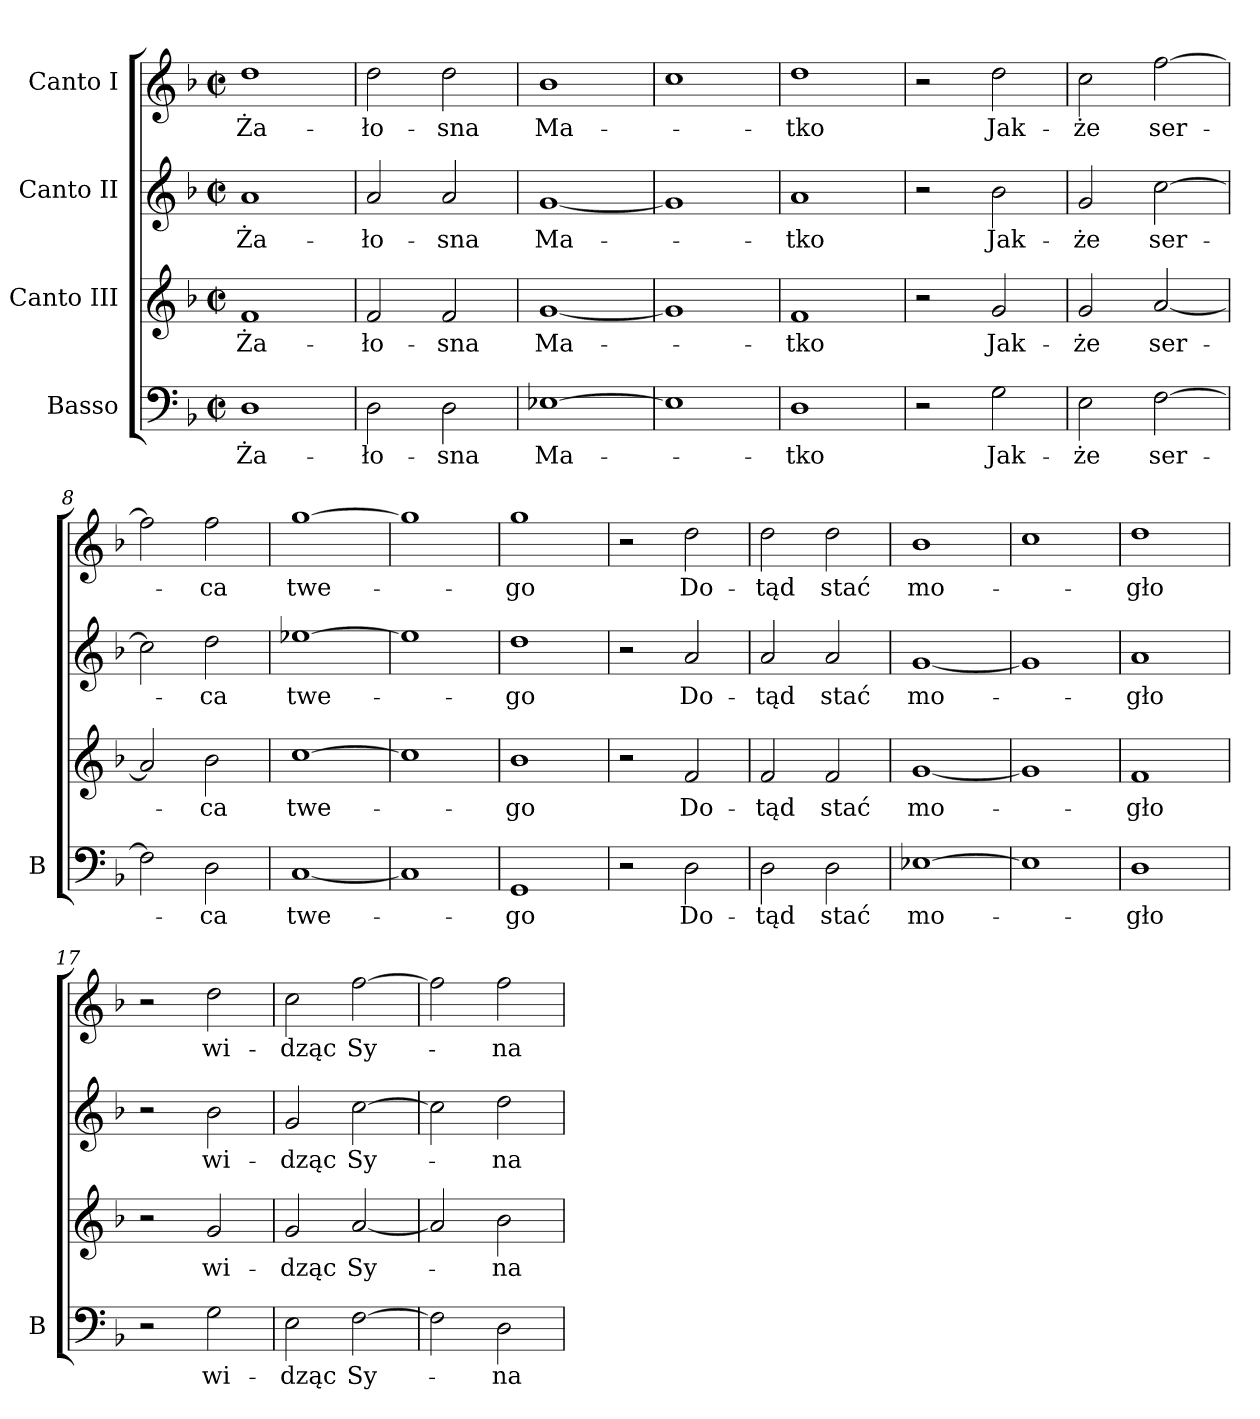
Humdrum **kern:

**kern	**text	**kern	**text	**kern	**text	**kern	**text
*part4	*part4	*part3	*part3	*part2	*part2	*part1	*part1
*staff4	*staff4	*staff3	*staff3	*staff2	*staff2	*staff1	*staff1
*I"Basso	*	*I"Canto III	*	*I"Canto II	*	*I"Canto I	*
*I'B	*	*	*	*	*	*	*
*clefF4	*	*clefG2	*	*clefG2	*	*clefG2	*
*k[b-]	*	*k[b-]	*	*k[b-]	*	*k[b-]	*
*M2/2	*	*M2/2	*	*M2/2	*	*M2/2	*
*met(c|)	*	*met(c|)	*	*met(c|)	*	*met(c|)	*
=1	=1	=1	=1	=1	=1	=1	=1
1D	Ża-	1f	Ża-	1a	Ża-	1dd	Ża-
=2	=2	=2	=2	=2	=2	=2	=2
2D\	-ło-	2f/	-ło-	2a/	-ło-	2dd\	-ło-
2D\	-sna	2f/	-sna	2a/	-sna	2dd\	-sna
=3	=3	=3	=3	=3	=3	=3	=3
[1E-X	Ma-	[1g	Ma-	[1g	Ma-	1b-	Ma-
=4	=4	=4	=4	=4	=4	=4	=4
1E-]	.	1g]	.	1g]	.	1cc	.
=5	=5	=5	=5	=5	=5	=5	=5
1D	-tko	1f	-tko	1a	-tko	1dd	-tko
=6	=6	=6	=6	=6	=6	=6	=6
2r	.	2r	.	2r	.	2r	.
2G\	Jak-	2g/	Jak-	2b-\	Jak-	2dd\	Jak-
=7	=7	=7	=7	=7	=7	=7	=7
2E\	-że	2g/	-że	2g/	-że	2cc\	-że
[2F\	ser-	[2a/	ser-	[2cc\	ser-	[2ff\	ser-
=8	=8	=8	=8	=8	=8	=8	=8
2F\]	.	2a/]	.	2cc\]	.	2ff\]	.
2D\	-ca	2b-\	-ca	2dd\	-ca	2ff\	-ca
=9	=9	=9	=9	=9	=9	=9	=9
[1C	twe-	[1cc	twe-	[1ee-X	twe-	[1gg	twe-
=10	=10	=10	=10	=10	=10	=10	=10
1C]	.	1cc]	.	1ee-]	.	1gg]	.
=11	=11	=11	=11	=11	=11	=11	=11
1GG	-go	1b-	-go	1dd	-go	1gg	-go
=12	=12	=12	=12	=12	=12	=12	=12
2r	.	2r	.	2r	.	2r	.
2D\	Do-	2f/	Do-	2a/	Do-	2dd\	Do-
=13	=13	=13	=13	=13	=13	=13	=13
2D\	-tąd	2f/	-tąd	2a/	-tąd	2dd\	-tąd
2D\	stać	2f/	stać	2a/	stać	2dd\	stać
=14	=14	=14	=14	=14	=14	=14	=14
[1E-X	mo-	[1g	mo-	[1g	mo-	1b-	mo-
=15	=15	=15	=15	=15	=15	=15	=15
1E-]	.	1g]	.	1g]	.	1cc	.
=16	=16	=16	=16	=16	=16	=16	=16
1D	-gło	1f	-gło	1a	-gło	1dd	-gło
=17	=17	=17	=17	=17	=17	=17	=17
2r	.	2r	.	2r	.	2r	.
2G\	wi-	2g/	wi-	2b-\	wi-	2dd\	wi-
=18	=18	=18	=18	=18	=18	=18	=18
2E\	-dząc	2g/	-dząc	2g/	-dząc	2cc\	-dząc
[2F\	Sy-	[2a/	Sy-	[2cc\	Sy-	[2ff\	Sy-
=19	=19	=19	=19	=19	=19	=19	=19
2F\]	.	2a/]	.	2cc\]	.	2ff\]	.
2D\	-na	2b-\	-na	2dd\	-na	2ff\	-na
=	=	=	=	=	=	=	=
*-	*-	*-	*-	*-	*-	*-	*-
